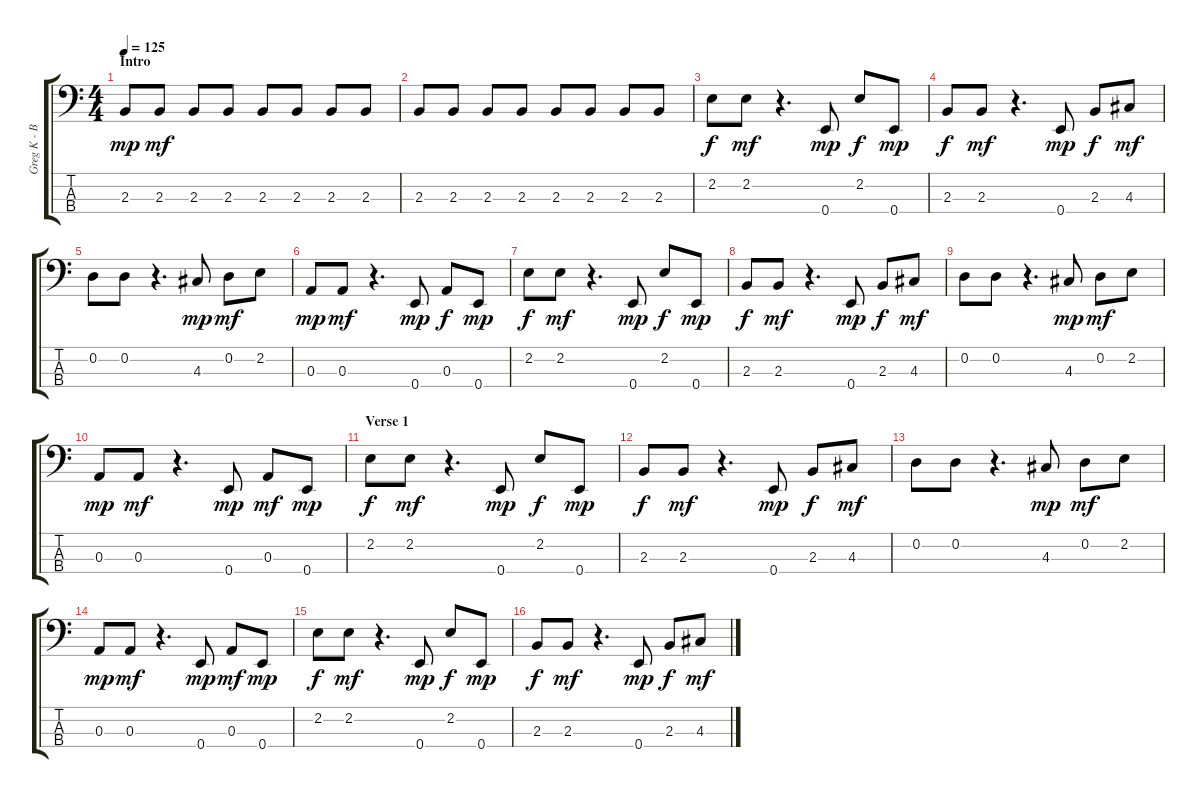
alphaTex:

\track ("Greg K - Bass" "Greg K - B") {instrument electricbasspick}
\staff {score tabs}
\tuning (G2 D2 A1 E1) {hide}
\ts (4 4)
\section ("" "Intro")
\tempo 125
\clef f4
\ks c
2.3.8{dy mp instrument electricbasspick} 2.3.8{dy mf} 2.3.8 2.3.8 2.3.8 2.3.8 2.3.8 2.3.8 |
2.3.8 2.3.8 2.3.8 2.3.8 2.3.8 2.3.8 2.3.8 2.3.8 |
2.2.8{dy f} 2.2.8{dy mf} r.4{d} 0.4.8{dy mp} 2.2.8{dy f} 0.4.8{dy mp} |
2.3.8{dy f} 2.3.8{dy mf} r.4{d} 0.4.8{dy mp} 2.3.8{dy f} 4.3.8{dy mf} |
0.2.8 0.2.8 r.4{d} 4.3.8{dy mp} 0.2.8{dy mf} 2.2.8 |
0.3.8{dy mp} 0.3.8{dy mf} r.4{d} 0.4.8{dy mp} 0.3.8{dy f} 0.4.8{dy mp} |
2.2.8{dy f} 2.2.8{dy mf} r.4{d} 0.4.8{dy mp} 2.2.8{dy f} 0.4.8{dy mp} |
2.3.8{dy f} 2.3.8{dy mf} r.4{d} 0.4.8{dy mp} 2.3.8{dy f} 4.3.8{dy mf} |
0.2.8 0.2.8 r.4{d} 4.3.8{dy mp} 0.2.8{dy mf} 2.2.8 |
0.3.8{dy mp} 0.3.8{dy mf} r.4{d} 0.4.8{dy mp} 0.3.8{dy mf} 0.4.8{dy mp} |
\section ("" "Verse 1")
2.2.8{dy f} 2.2.8{dy mf} r.4{d} 0.4.8{dy mp} 2.2.8{dy f} 0.4.8{dy mp} |
2.3.8{dy f} 2.3.8{dy mf} r.4{d} 0.4.8{dy mp} 2.3.8{dy f} 4.3.8{dy mf} |
0.2.8 0.2.8 r.4{d} 4.3.8{dy mp} 0.2.8{dy mf} 2.2.8 |
0.3.8{dy mp} 0.3.8{dy mf} r.4{d} 0.4.8{dy mp} 0.3.8{dy mf} 0.4.8{dy mp} |
2.2.8{dy f} 2.2.8{dy mf} r.4{d} 0.4.8{dy mp} 2.2.8{dy f} 0.4.8{dy mp} |
2.3.8{dy f} 2.3.8{dy mf} r.4{d} 0.4.8{dy mp} 2.3.8{dy f} 4.3.8{dy mf}
